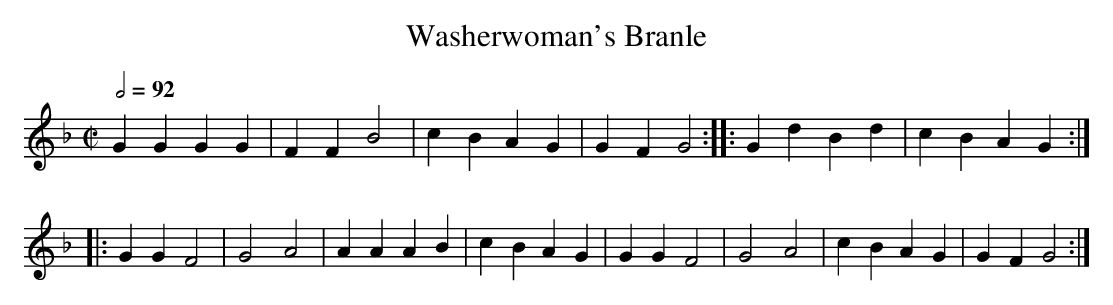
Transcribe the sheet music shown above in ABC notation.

X:1
T:Washerwoman's Branle
M:C|
L:1/4
Q:1/2=92
K:GDor
  GGGG|FFB2|cBAG|GFG2::GdBd|cBAG:|
|:GGF2|G2A2|AAAB|cBAG |\
  GGF2|G2A2|cBAG|GFG2:|

A Hungarian example:
